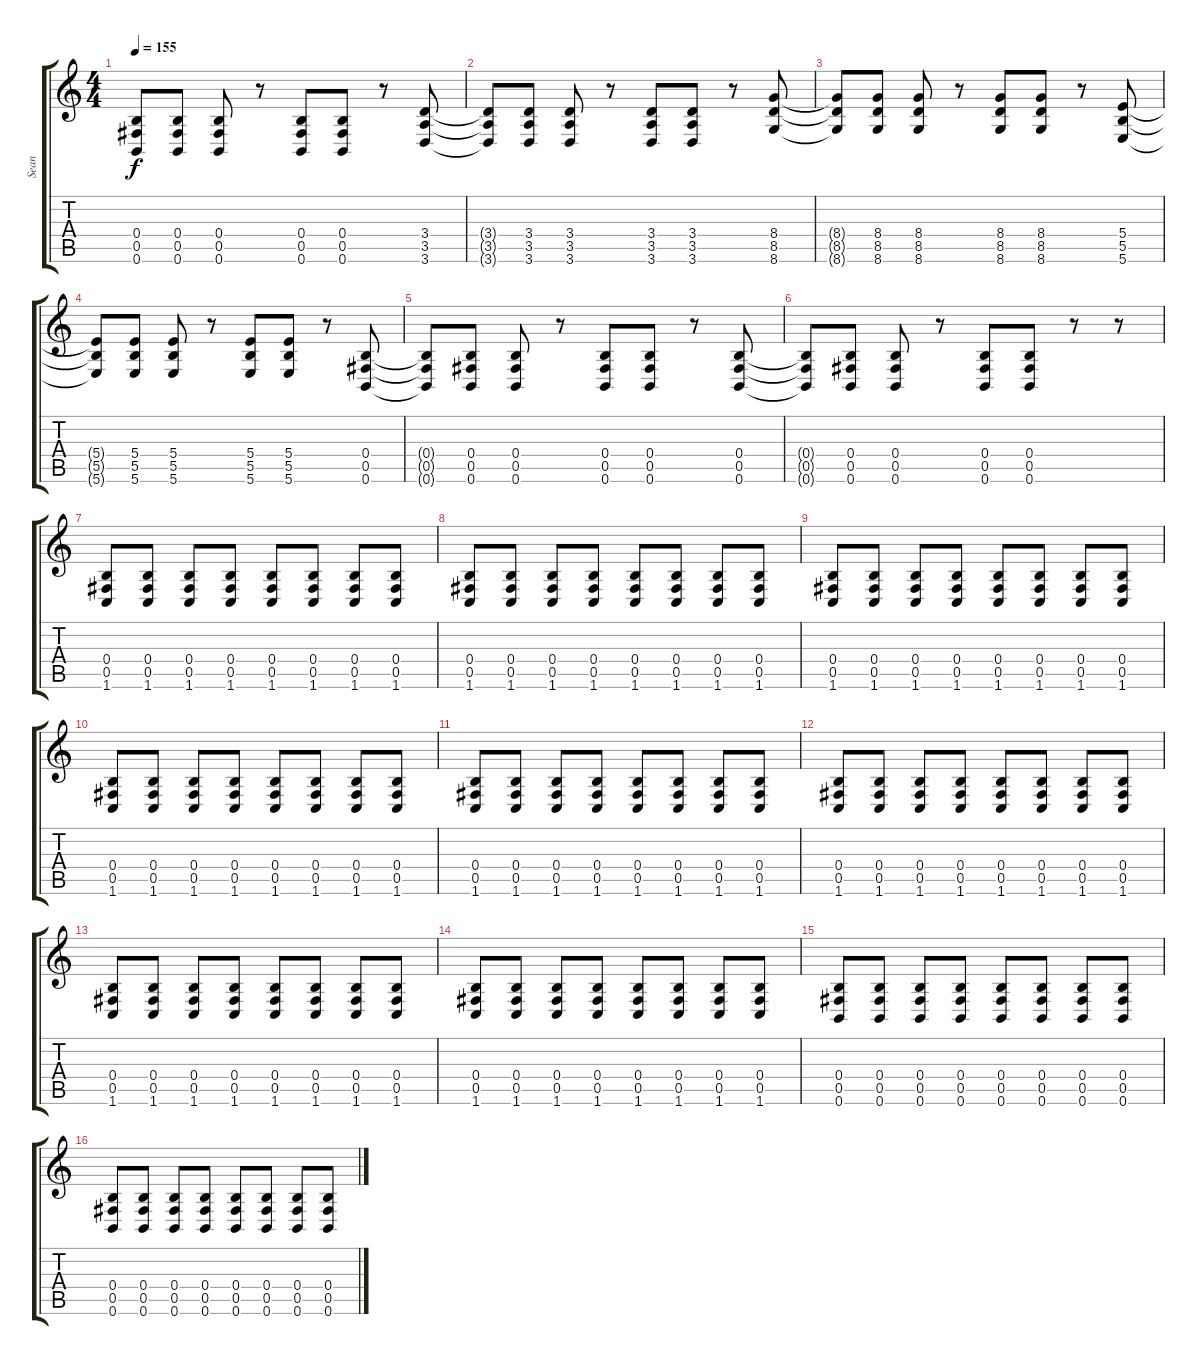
\track ("Sean" "Sean") {instrument distortionguitar}
\staff {score tabs}
\tuning (Db4 Ab3 E3 B2 Gb2 B1) {hide}
\ts (4 4)
\tempo 155
\clef g2
\ks c
(0.4{t} 0.5{t} 0.6{t}).8{dy f} (0.4 0.5 0.6).8 (0.4 0.5 0.6).8 r.8 (0.4 0.5 0.6).8 (0.4 0.5 0.6).8 r.8 (3.4 3.5 3.6).8 |
(3.4{t} 3.5{t} 3.6{t}).8 (3.4 3.5 3.6).8 (3.4 3.5 3.6).8 r.8 (3.4 3.5 3.6).8 (3.4 3.5 3.6).8 r.8 (8.4 8.5 8.6).8 |
(8.4{t} 8.5{t} 8.6{t}).8 (8.4 8.5 8.6).8 (8.4 8.5 8.6).8 r.8 (8.4 8.5 8.6).8 (8.4 8.5 8.6).8 r.8 (5.4 5.5 5.6).8 |
(5.4{t} 5.5{t} 5.6{t}).8 (5.4 5.5 5.6).8 (5.4 5.5 5.6).8 r.8 (5.4 5.5 5.6).8 (5.4 5.5 5.6).8 r.8 (0.4 0.5 0.6).8 |
(0.4{t} 0.5{t} 0.6{t}).8 (0.4 0.5 0.6).8 (0.4 0.5 0.6).8 r.8 (0.4 0.5 0.6).8 (0.4 0.5 0.6).8 r.8 (0.4 0.5 0.6).8 |
(0.4{t} 0.5{t} 0.6{t}).8 (0.4 0.5 0.6).8 (0.4 0.5 0.6).8 r.8 (0.4 0.5 0.6).8 (0.4 0.5 0.6).8 r.8 r.8 |
(0.4 0.5 1.6).8 (0.4 0.5 1.6).8 (0.4 0.5 1.6).8 (0.4 0.5 1.6).8 (0.4 0.5 1.6).8 (0.4 0.5 1.6).8 (0.4 0.5 1.6).8 (0.4 0.5 1.6).8 |
(0.4 0.5 1.6).8 (0.4 0.5 1.6).8 (0.4 0.5 1.6).8 (0.4 0.5 1.6).8 (0.4 0.5 1.6).8 (0.4 0.5 1.6).8 (0.4 0.5 1.6).8 (0.4 0.5 1.6).8 |
(0.4 0.5 1.6).8 (0.4 0.5 1.6).8 (0.4 0.5 1.6).8 (0.4 0.5 1.6).8 (0.4 0.5 1.6).8 (0.4 0.5 1.6).8 (0.4 0.5 1.6).8 (0.4 0.5 1.6).8 |
(0.4 0.5 1.6).8 (0.4 0.5 1.6).8 (0.4 0.5 1.6).8 (0.4 0.5 1.6).8 (0.4 0.5 1.6).8 (0.4 0.5 1.6).8 (0.4 0.5 1.6).8 (0.4 0.5 1.6).8 |
(0.4 0.5 1.6).8 (0.4 0.5 1.6).8 (0.4 0.5 1.6).8 (0.4 0.5 1.6).8 (0.4 0.5 1.6).8 (0.4 0.5 1.6).8 (0.4 0.5 1.6).8 (0.4 0.5 1.6).8 |
(0.4 0.5 1.6).8 (0.4 0.5 1.6).8 (0.4 0.5 1.6).8 (0.4 0.5 1.6).8 (0.4 0.5 1.6).8 (0.4 0.5 1.6).8 (0.4 0.5 1.6).8 (0.4 0.5 1.6).8 |
(0.4 0.5 1.6).8 (0.4 0.5 1.6).8 (0.4 0.5 1.6).8 (0.4 0.5 1.6).8 (0.4 0.5 1.6).8 (0.4 0.5 1.6).8 (0.4 0.5 1.6).8 (0.4 0.5 1.6).8 |
(0.4 0.5 1.6).8 (0.4 0.5 1.6).8 (0.4 0.5 1.6).8 (0.4 0.5 1.6).8 (0.4 0.5 1.6).8 (0.4 0.5 1.6).8 (0.4 0.5 1.6).8 (0.4 0.5 1.6).8 |
(0.4 0.5 0.6).8 (0.4 0.5 0.6).8 (0.4 0.5 0.6).8 (0.4 0.5 0.6).8 (0.4 0.5 0.6).8 (0.4 0.5 0.6).8 (0.4 0.5 0.6).8 (0.4 0.5 0.6).8 |
(0.4 0.5 0.6).8 (0.4 0.5 0.6).8 (0.4 0.5 0.6).8 (0.4 0.5 0.6).8 (0.4 0.5 0.6).8 (0.4 0.5 0.6).8 (0.4 0.5 0.6).8 (0.4 0.5 0.6).8
